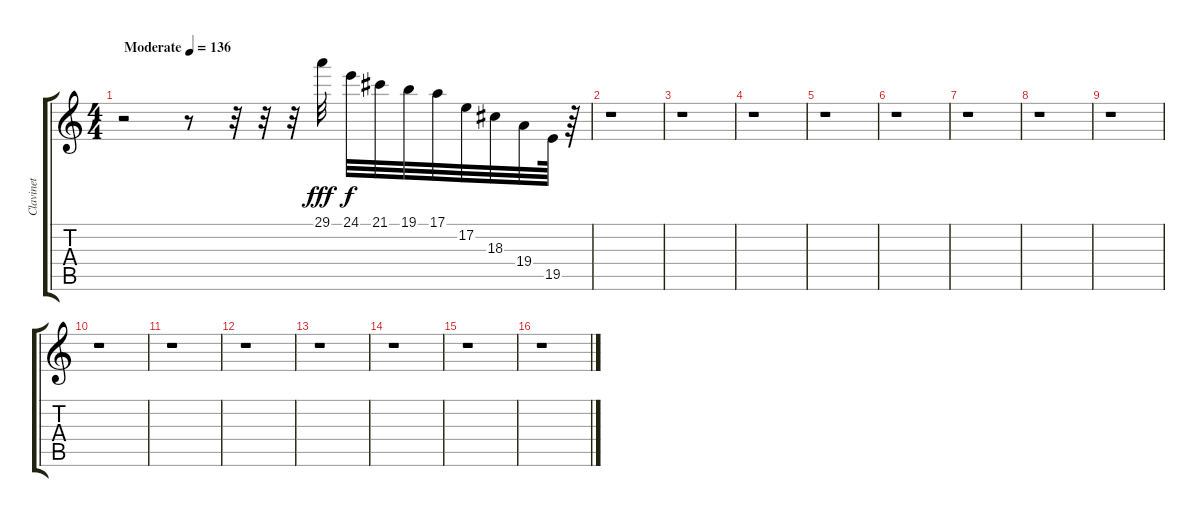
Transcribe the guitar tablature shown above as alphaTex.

\track ("Clavinet" "Clavinet") {instrument clavinet}
\staff {score tabs}
\tuning (E4 B3 G3 D3 A2 E2) {hide}
\ts (4 4)
\tempo (136 "Moderate")
\clef g2
\ks c
r.2{dy fff instrument clavinet} r.8 r.32 r.32 r.32 29.1.32 24.1.32{dy f} 21.1.32 19.1.32 17.1.32 17.2.32 18.3.32 19.4.32 19.5.64 r.64 |
r.1 |
r.1 |
r.1 |
r.1 |
r.1 |
r.1 |
r.1 |
r.1 |
r.1 |
r.1 |
r.1 |
r.1 |
r.1 |
r.1 |
r.1
